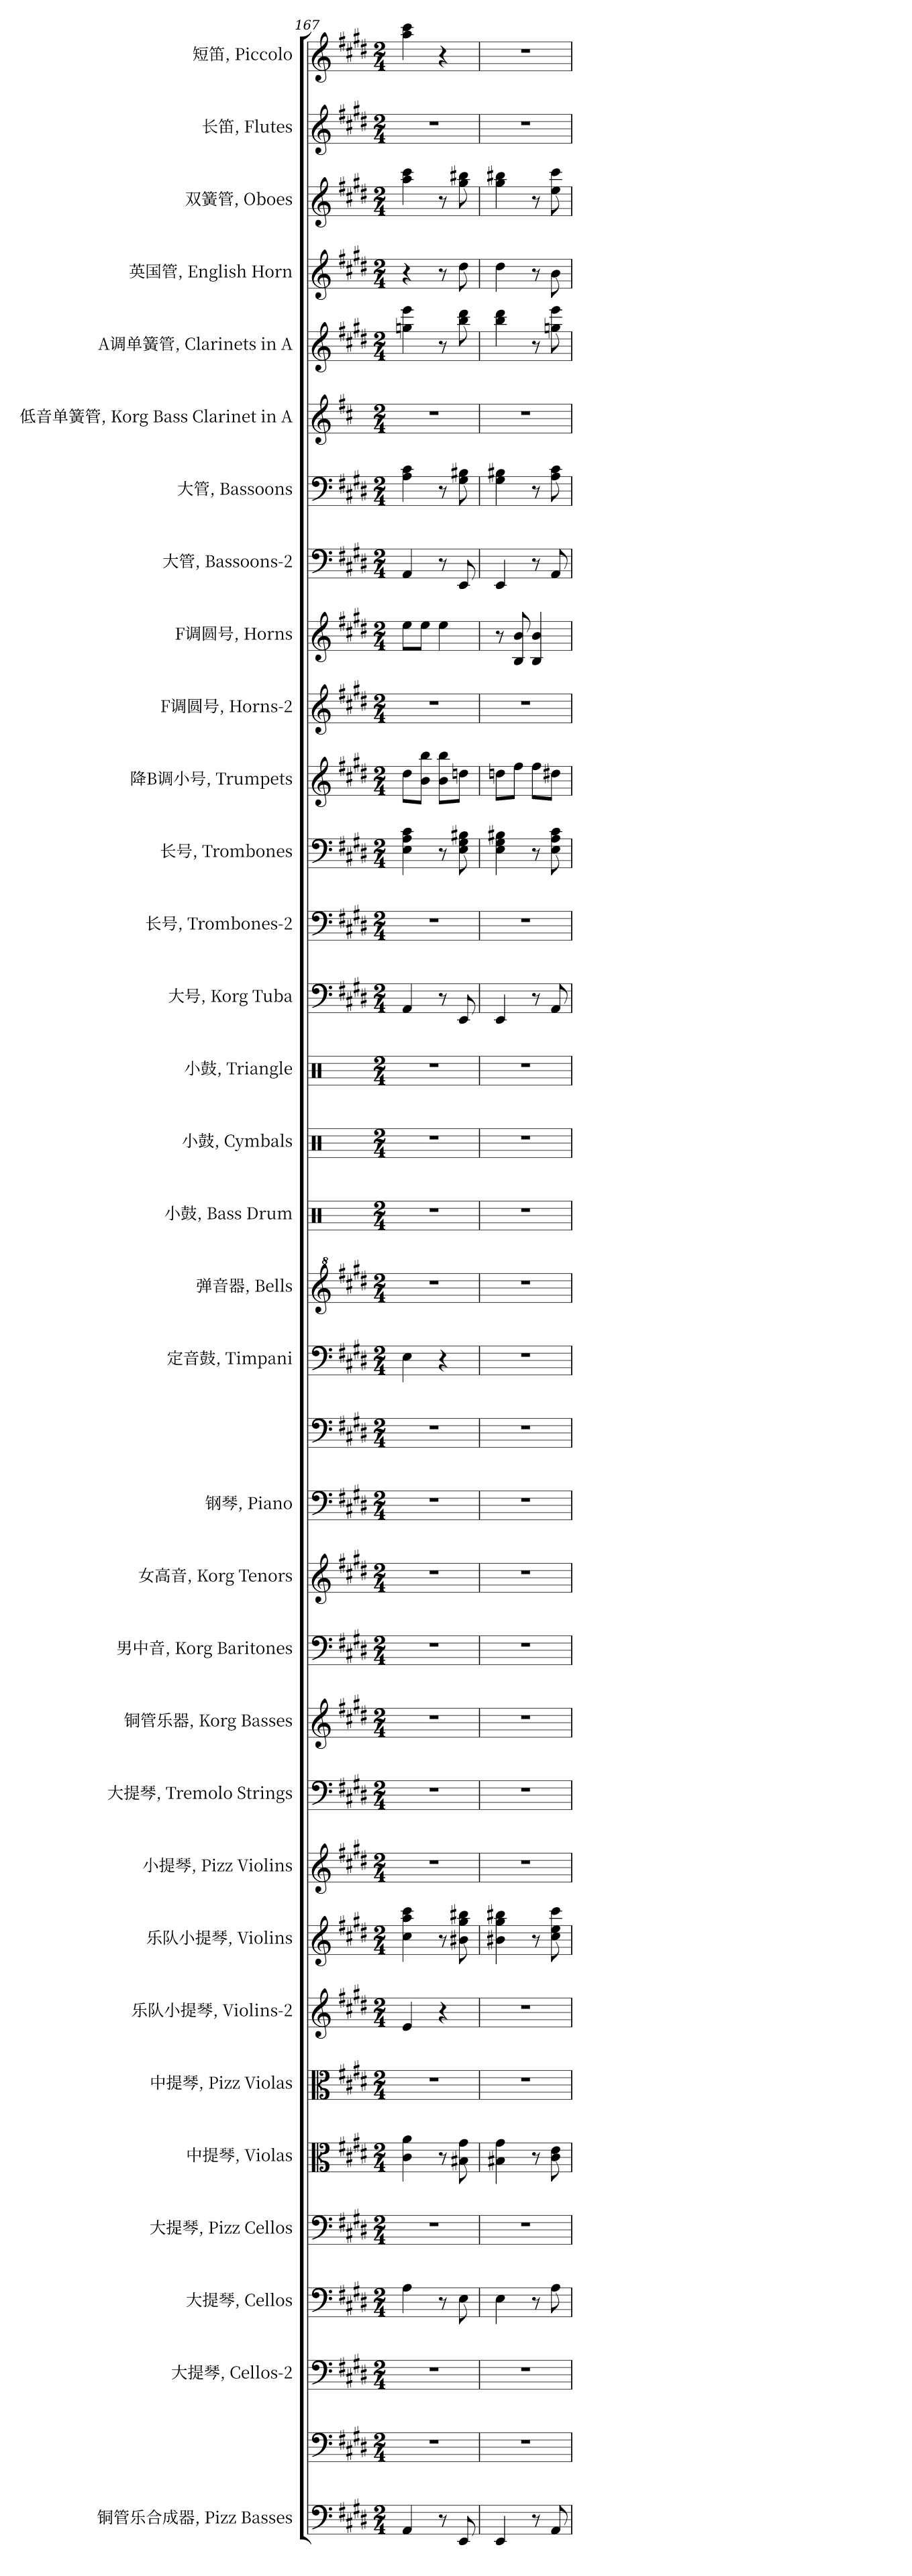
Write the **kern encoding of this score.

**kern	**kern	**kern	**kern	**kern	**kern	**kern	**kern	**kern	**kern	**kern	**kern	**kern	**kern	**kern	**kern	**kern	**kern	**kern	**kern	**kern	**kern	**kern	**kern	**kern	**kern	**kern	**kern	**kern	**kern	**kern	**kern	**kern	**kern	**kern
*part33	*part33	*part32	*part31	*part30	*part29	*part28	*part27	*part26	*part25	*part24	*part23	*part22	*part21	*part20	*part20	*part19	*part18	*part17	*part16	*part15	*part14	*part13	*part12	*part11	*part10	*part9	*part8	*part7	*part6	*part5	*part4	*part3	*part2	*part1
*staff35	*staff34	*staff33	*staff32	*staff31	*staff30	*staff29	*staff28	*staff27	*staff26	*staff25	*staff24	*staff23	*staff22	*staff21	*staff20	*staff19	*staff18	*staff17	*staff16	*staff15	*staff14	*staff13	*staff12	*staff11	*staff10	*staff9	*staff8	*staff7	*staff6	*staff5	*staff4	*staff3	*staff2	*staff1
*I"铜管乐合成器, Pizz Basses	*	*I"大提琴, Cellos-2	*I"大提琴, Cellos	*I"大提琴, Pizz Cellos	*I"中提琴, Violas	*I"中提琴, Pizz Violas	*I"乐队小提琴, Violins-2	*I"乐队小提琴, Violins	*I"小提琴, Pizz Violins	*I"大提琴, Tremolo Strings	*I"铜管乐器, Korg Basses	*I"男中音, Korg Baritones	*I"女高音, Korg Tenors	*I"钢琴, Piano	*	*I"定音鼓, Timpani	*I"弹音器, Bells	*I"小鼓, Bass Drum	*I"小鼓, Cymbals	*I"小鼓, Triangle	*I"大号, Korg Tuba	*I"长号, Trombones-2	*I"长号, Trombones	*I"降B调小号, Trumpets	*I"F调圆号, Horns-2	*I"F调圆号, Horns	*I"大管, Bassoons-2	*I"大管, Bassoons	*I"低音单簧管, Korg Bass Clarinet in A	*I"A调单簧管, Clarinets in A	*I"英国管, English Horn	*I"双簧管, Oboes	*I"长笛, Flutes	*I"短笛, Piccolo
*	*	*	*	*	*I'Vla.	*I'Vla.	*I'Vlns.	*I'Vlns.	*I'Vln.	*	*	*I'Bar.	*	*I'Pno.	*	*I'Timp.	*	*	*	*	*I'Tba.	*I'Tbn.	*I'Tbn.	*I'B♭ Tpt.	*I'F Hn.	*I'F Hn.	*I'Bsn.	*I'Bsn.	*I'B. Cl.	*I'A Cl.	*I'E. Hn.	*I'Ob.	*I'Fl.	*I'Picc.
*clefF4	*clefF4	*clefF4	*clefF4	*clefF4	*clefC3	*clefC3	*clefG2	*clefG2	*clefG2	*clefF4	*clefG2	*clefF4	*clefG2	*clefF4	*clefF4	*clefF4	*clefG^2	*clefX	*clefX	*clefX	*clefF4	*clefF4	*clefF4	*clefG2	*clefG2	*clefG2	*clefF4	*clefF4	*clefG2	*clefG2	*clefG2	*clefG2	*clefG2	*clefG2
*	*	*	*	*	*	*	*	*	*	*	*	*	*	*	*	*	*	*	*	*	*	*	*	*ITrd1c2	*ITrd4c7	*ITrd4c7	*	*	*ITrd8c14	*ITrd2c3	*ITrd4c7	*	*	*ITrd-7c-12
*k[f#c#g#d#]	*k[f#c#g#d#]	*k[f#c#g#d#]	*k[f#c#g#d#]	*k[f#c#g#d#]	*k[f#c#g#d#]	*k[f#c#g#d#]	*k[f#c#g#d#]	*k[f#c#g#d#]	*k[f#c#g#d#]	*k[f#c#g#d#]	*k[f#c#g#d#]	*k[f#c#g#d#]	*k[f#c#g#d#]	*k[f#c#g#d#]	*k[f#c#g#d#]	*k[f#c#g#d#]	*k[f#c#g#d#]	*k[]	*k[]	*k[]	*k[f#c#g#d#]	*k[f#c#g#d#]	*k[f#c#g#d#]	*k[f#c#]	*k[f#c#g#]	*k[f#c#g#]	*k[f#c#g#d#]	*k[f#c#g#d#]	*k[f#c#]	*k[f#c#g#d#a#e#b#]	*k[f#c#g#]	*k[f#c#g#d#]	*k[f#c#g#d#]	*k[f#c#g#d#]
*M2/4	*M2/4	*M2/4	*M2/4	*M2/4	*M2/4	*M2/4	*M2/4	*M2/4	*M2/4	*M2/4	*M2/4	*M2/4	*M2/4	*M2/4	*M2/4	*M2/4	*M2/4	*M2/4	*M2/4	*M2/4	*M2/4	*M2/4	*M2/4	*M2/4	*M2/4	*M2/4	*M2/4	*M2/4	*M2/4	*M2/4	*M2/4	*M2/4	*M2/4	*M2/4
*MM148	*MM148	*MM148	*MM148	*MM148	*MM148	*MM148	*MM148	*MM148	*MM148	*MM148	*MM148	*MM148	*MM148	*MM148	*MM148	*MM148	*MM148	*MM148	*MM148	*MM148	*MM148	*MM148	*MM148	*MM148	*MM148	*MM148	*MM148	*MM148	*MM148	*MM148	*MM148	*MM148	*MM148	*MM148
=167	=167	=167	=167	=167	=167	=167	=167	=167	=167	=167	=167	=167	=167	=167	=167	=167	=167	=167	=167	=167	=167	=167	=167	=167	=167	=167	=167	=167	=167	=167	=167	=167	=167	=167
4AA/	2r	2r	4A\	2r	4c#\ 4a\	2r	4e/	4cc#\ 4aa\ 4ccc#\	2r	2r	2r	2r	2r	2r	2r	4E\	2r	2r	2r	2r	4AA/	2r	4E\ 4A\ 4c#\	8cc#\L	2r	8a\L	4AA/	4A\ 4c#\	2r	4een\ 4ccc#\	4r	4aa\ 4ccc#\	2r	4aaa\ 4cccc#\
.	.	.	.	.	.	.	.	.	.	.	.	.	.	.	.	.	.	.	.	.	.	.	.	8a\ 8aa\J	.	8a\J	.	.	.	.	.	.	.	.
8r	.	.	8r	.	8r	.	4r	8r	.	.	.	.	.	.	.	4r	.	.	.	.	8r	.	8r	8a\ 8aa\L	.	4a\	8r	8r	.	8r	8r	8r	.	4r
8EE/	.	.	8E\	.	8B#X\ 8g#\	.	.	8b#X\ 8gg#\ 8bb#X\	.	.	.	.	.	.	.	.	.	.	.	.	8EE/	.	8E\ 8G#\ 8B#X\	8ccn\J	.	.	8EE/	8G#\ 8B#X\	.	8gg#\ 8bb#\	8g#\	8gg#\ 8bb#X\	.	.
!!LO:PB:g=z
=168	=168	=168	=168	=168	=168	=168	=168	=168	=168	=168	=168	=168	=168	=168	=168	=168	=168	=168	=168	=168	=168	=168	=168	=168	=168	=168	=168	=168	=168	=168	=168	=168	=168	=168
*	*	*	*	*	*	*	*	*	*	*	*	*	*	*	*	*	*	*	*	*	*	*	*	*	*	*	*	*	*	*	*	*	*	*MM149
4EE/	2r	2r	4E\	2r	4B#X\ 4g#\	2r	2r	4b#X\ 4gg#\ 4bb#X\	2r	2r	2r	2r	2r	2r	2r	2r	2r	2r	2r	2r	4EE/	2r	4E\ 4G#\ 4B#X\	8ccn\L	2r	8r	4EE/	4G#\ 4B#X\	2r	4gg#\ 4bb#\	4g#\	4gg#\ 4bb#X\	2r	2r
.	.	.	.	.	.	.	.	.	.	.	.	.	.	.	.	.	.	.	.	.	.	.	.	8ee\J	.	8E/ 8e/	.	.	.	.	.	.	.	.
8r	.	.	8r	.	8r	.	.	8r	.	.	.	.	.	.	.	.	.	.	.	.	8r	.	8r	8ee\L	.	4E/ 4e/	8r	8r	.	8r	8r	8r	.	.
8AA/	.	.	8A\	.	8c#\ 8e\	.	.	8cc#\ 8ee\ 8ccc#\	.	.	.	.	.	.	.	.	.	.	.	.	8AA/	.	8E\ 8A\ 8c#\	8cc#X\J	.	.	8AA/	8A\ 8c#\	.	8een\ 8ccc#\	8e\	8ee\ 8ccc#\	.	.
=	=	=	=	=	=	=	=	=	=	=	=	=	=	=	=	=	=	=	=	=	=	=	=	=	=	=	=	=	=	=	=	=	=	=
*-	*-	*-	*-	*-	*-	*-	*-	*-	*-	*-	*-	*-	*-	*-	*-	*-	*-	*-	*-	*-	*-	*-	*-	*-	*-	*-	*-	*-	*-	*-	*-	*-	*-	*-
